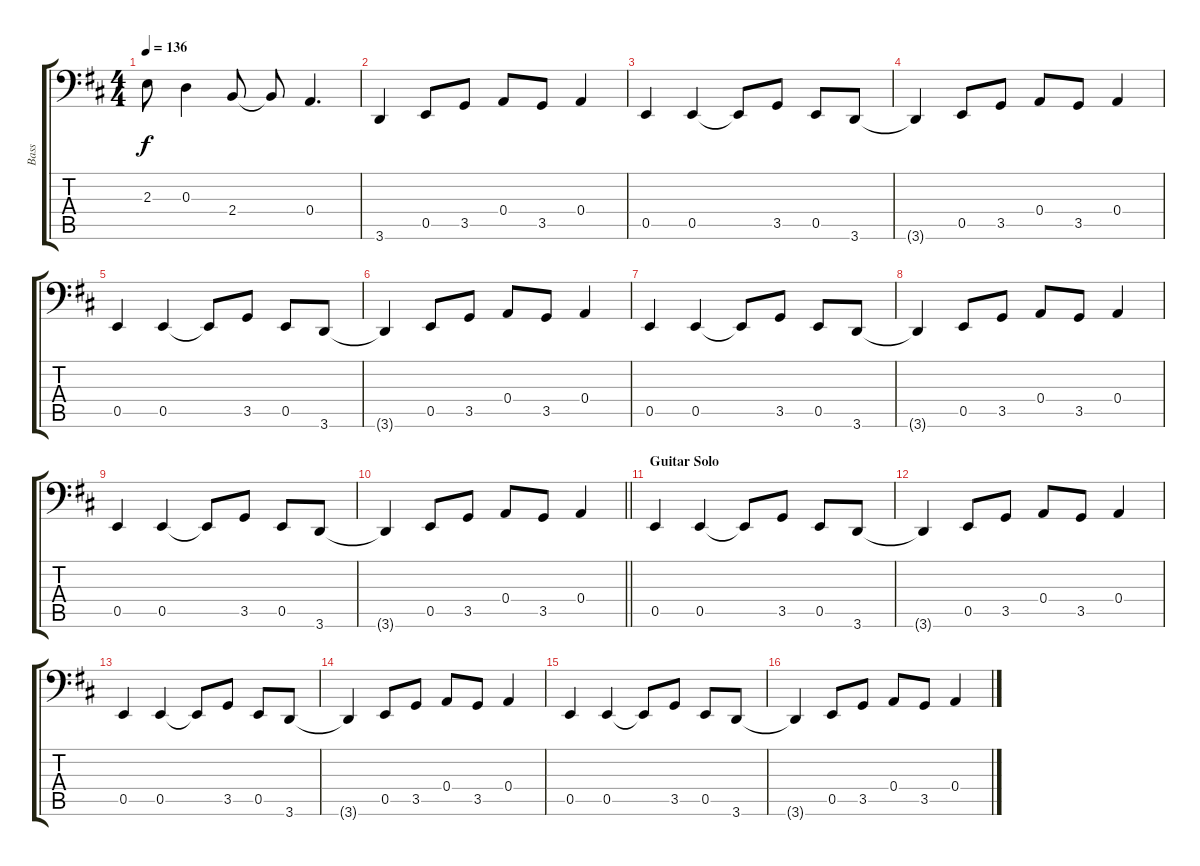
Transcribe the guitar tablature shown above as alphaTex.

\track ("Bass" "Bass") {instrument electricbasspick}
\staff {score tabs}
\tuning (C3 G2 D2 A1 E1 B0) {hide}
\ts (4 4)
\tempo 136
\clef f4
\ks d
2.3.8{dy f} 0.3.4 2.4.8 2.4{t}.8 0.4.4{d} |
3.6.4 0.5.8 3.5.8 0.4.8 3.5.8 0.4.4 |
0.5.4 0.5.4 0.5{t}.8 3.5.8 0.5.8 3.6.8 |
3.6{t}.4 0.5.8 3.5.8 0.4.8 3.5.8 0.4.4 |
0.5.4 0.5.4 0.5{t}.8 3.5.8 0.5.8 3.6.8 |
3.6{t}.4 0.5.8 3.5.8 0.4.8 3.5.8 0.4.4 |
0.5.4 0.5.4 0.5{t}.8 3.5.8 0.5.8 3.6.8 |
3.6{t}.4 0.5.8 3.5.8 0.4.8 3.5.8 0.4.4 |
0.5.4 0.5.4 0.5{t}.8 3.5.8 0.5.8 3.6.8 |
\barLineRight lightlight
3.6{t}.4 0.5.8 3.5.8 0.4.8 3.5.8 0.4.4 |
\section ("" "Guitar Solo")
0.5.4 0.5.4 0.5{t}.8 3.5.8 0.5.8 3.6.8 |
3.6{t}.4 0.5.8 3.5.8 0.4.8 3.5.8 0.4.4 |
0.5.4 0.5.4 0.5{t}.8 3.5.8 0.5.8 3.6.8 |
3.6{t}.4 0.5.8 3.5.8 0.4.8 3.5.8 0.4.4 |
0.5.4 0.5.4 0.5{t}.8 3.5.8 0.5.8 3.6.8 |
3.6{t}.4 0.5.8 3.5.8 0.4.8 3.5.8 0.4.4
